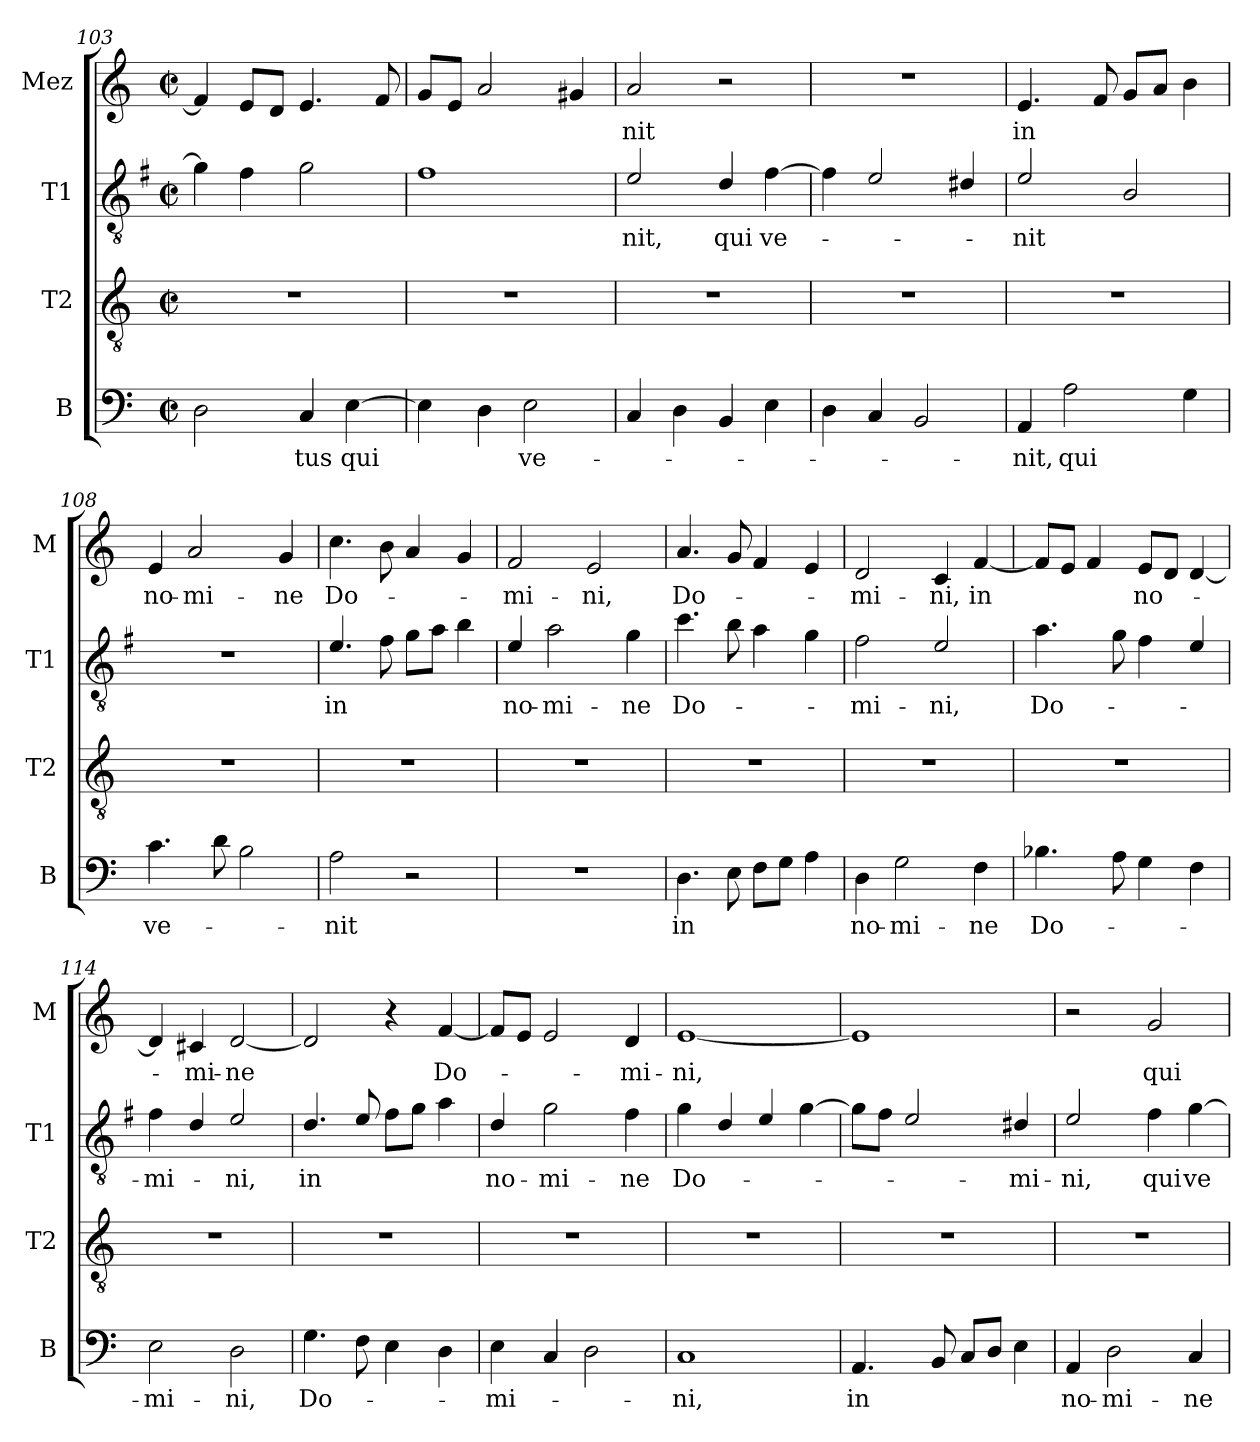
**kern	**text	**kern	**kern	**text	**kern	**text
*part4	*part4	*part3	*part2	*part2	*part1	*part1
*staff4	*staff4	*staff3	*staff2	*staff2	*staff1	*staff1
*I"B	*	*I"T2	*I"T1	*	*I"Mez	*
*I'B	*	*I'T2	*I'T1	*	*I'M	*
*clefF4	*	*clefGv2	*clefGv2	*	*clefG2	*
*	*	*	*ITrd4c7	*	*	*
*k[]	*	*k[]	*k[]	*	*k[]	*
*M2/2	*	*M2/2	*M2/2	*	*M2/2	*
*met(c|)	*	*met(c|)	*met(c|)	*	*met(c|)	*
=103	=103	=103	=103	=103	=103	=103
2D\	.	1r	4c\]	.	4f/]	.
.	.	.	4B\	.	8e/L	.
.	.	.	.	.	8d/J	.
!	!LO:LY:b	!	!	!	!	!
4C/	-tus	.	2c\	.	4.e/	.
!	!LO:LY:b	!	!	!	!	!
[4E\	qui	.	.	.	.	.
.	.	.	.	.	8f/	.
=104	=104	=104	=104	=104	=104	=104
4E\]	.	1r	1B	.	8g/L	.
.	.	.	.	.	8e/J	.
4D\	.	.	.	.	2a/	.
!	!LO:LY:b	!	!	!	!	!
2E\	ve-	.	.	.	.	.
.	.	.	.	.	4g#X/	.
=105	=105	=105	=105	=105	=105	=105
!	!	!	!	!LO:LY:b	!	!LO:LY:b
4C/	.	1r	2A/	-nit,	2a/	-nit
4D\	.	.	.	.	.	.
!	!	!	!	!LO:LY:b	!	!
4BB/	.	.	4G/	qui	2r	.
!	!	!	!	!LO:LY:b	!	!
4E\	.	.	[4B\	ve-	.	.
=106	=106	=106	=106	=106	=106	=106
4D\	.	1r	4B\]	.	1r	.
4C/	.	.	2A/	.	.	.
2BB/	.	.	.	.	.	.
.	.	.	4G#X/	.	.	.
=107	=107	=107	=107	=107	=107	=107
!	!LO:LY:b	!	!	!LO:LY:b	!	!LO:LY:b
4AA/	-nit,	1r	2A/	-nit	4.e/	in
!	!LO:LY:b	!	!	!	!	!
2A\	qui	.	.	.	.	.
.	.	.	.	.	8f/	.
.	.	.	2E/	.	8g/L	.
.	.	.	.	.	8a/J	.
4G\	.	.	.	.	4b\	.
!!LO:LB:g=z
=108	=108	=108	=108	=108	=108	=108
!	!LO:LY:b	!	!	!	!	!LO:LY:b
4.c\	ve-	1r	1r	.	4e/	no-
!	!	!	!	!	!	!LO:LY:b
.	.	.	.	.	2a/	-mi-
8d\	.	.	.	.	.	.
2B\	.	.	.	.	.	.
!	!	!	!	!	!	!LO:LY:b
.	.	.	.	.	4g/	-ne
=109	=109	=109	=109	=109	=109	=109
!	!LO:LY:b	!	!	!LO:LY:b	!	!LO:LY:b
2A\	-nit	1r	4.A/	in	4.cc\	Do-
.	.	.	8B\	.	8b\	.
2r	.	.	8c\L	.	4a/	.
.	.	.	8d\J	.	.	.
.	.	.	4e\	.	4g/	.
=110	=110	=110	=110	=110	=110	=110
!	!	!	!	!LO:LY:b	!	!LO:LY:b
1r	.	1r	4A/	no-	2f/	-mi-
!	!	!	!	!LO:LY:b	!	!
.	.	.	2d\	-mi-	.	.
!	!	!	!	!	!	!LO:LY:b
.	.	.	.	.	2e/	-ni,
!	!	!	!	!LO:LY:b	!	!
.	.	.	4c\	-ne	.	.
=111	=111	=111	=111	=111	=111	=111
!	!LO:LY:b	!	!	!LO:LY:b	!	!LO:LY:b
4.D\	in	1r	4.f\	Do-	4.a/	Do-
8E\	.	.	8e\	.	8g/	.
8F\L	.	.	4d\	.	4f/	.
8G\J	.	.	.	.	.	.
4A\	.	.	4c\	.	4e/	.
=112	=112	=112	=112	=112	=112	=112
!	!LO:LY:b	!	!	!LO:LY:b	!	!LO:LY:b
4D\	no-	1r	2B\	-mi-	2d/	-mi-
!	!LO:LY:b	!	!	!	!	!
2G\	-mi-	.	.	.	.	.
!	!	!	!	!LO:LY:b	!	!LO:LY:b
.	.	.	2A/	-ni,	4c/	-ni,
!	!LO:LY:b	!	!	!	!	!LO:LY:b
4F\	-ne	.	.	.	[4f/	in
=113	=113	=113	=113	=113	=113	=113
!	!LO:LY:b	!	!	!LO:LY:b	!	!
4.B-X\	Do-	1r	4.d\	Do-	8f/L]	.
.	.	.	.	.	8e/J	.
.	.	.	.	.	4f/	.
8A\	.	.	8c\	.	.	.
!	!	!	!	!	!	!LO:LY:b
4G\	.	.	4B\	.	8e/L	no-
.	.	.	.	.	8d/J	.
4F\	.	.	4A/	.	[4d/	.
!!LO:LB:g=z
=114	=114	=114	=114	=114	=114	=114
!	!LO:LY:b	!	!	!LO:LY:b	!	!
2E\	-mi-	1r	4B\	mi-	4d/]	.
!	!	!	!	!	!	!LO:LY:b
.	.	.	4G/	.	4c#X/	-mi-
!	!LO:LY:b	!	!	!LO:LY:b	!	!LO:LY:b
2D\	-ni,	.	2A/	-ni,	[2d/	-ne
=115	=115	=115	=115	=115	=115	=115
!	!LO:LY:b	!	!	!LO:LY:b	!	!
4.G\	Do-	1r	4.G/	in	2d/]	.
8F\	.	.	8A/	.	.	.
4E\	.	.	8B\L	.	4r	.
.	.	.	8c\J	.	.	.
!	!	!	!	!	!	!LO:LY:b
4D\	.	.	4d\	.	[4f/	Do-
=116	=116	=116	=116	=116	=116	=116
!	!LO:LY:b	!	!	!LO:LY:b	!	!
4E\	-mi-	1r	4G/	no-	8f/L]	.
.	.	.	.	.	8e/J	.
!	!	!	!	!LO:LY:b	!	!
4C/	.	.	2c\	-mi-	2e/	.
2D\	.	.	.	.	.	.
!	!	!	!	!LO:LY:b	!	!LO:LY:b
.	.	.	4B\	-ne	4d/	-mi-
=117	=117	=117	=117	=117	=117	=117
!	!LO:LY:b	!	!	!LO:LY:b	!	!LO:LY:b
1C	-ni,	1r	4c\	Do-	[1e	-ni,
.	.	.	4G/	.	.	.
.	.	.	4A/	.	.	.
.	.	.	[4c\	.	.	.
=118	=118	=118	=118	=118	=118	=118
!	!LO:LY:b	!	!	!	!	!
4.AA/	in	1r	8c\L]	.	1e]	.
.	.	.	8B\J	.	.	.
.	.	.	2A/	.	.	.
8BB/	.	.	.	.	.	.
8C/L	.	.	.	.	.	.
8D/J	.	.	.	.	.	.
!	!	!	!	!LO:LY:b	!	!
4E\	.	.	4G#X/	-mi-	.	.
=119	=119	=119	=119	=119	=119	=119
!	!LO:LY:b	!	!	!LO:LY:b	!	!
4AA/	no-	1r	2A/	-ni,	2r	.
!	!LO:LY:b	!	!	!	!	!
2D\	-mi-	.	.	.	.	.
!	!	!	!	!LO:LY:b	!	!LO:LY:b
.	.	.	4B\	qui	2g/	qui
!	!LO:LY:b	!	!	!LO:LY:b	!	!
4C/	-ne	.	[4c\	ve-	.	.
=	=	=	=	=	=	=
*-	*-	*-	*-	*-	*-	*-
